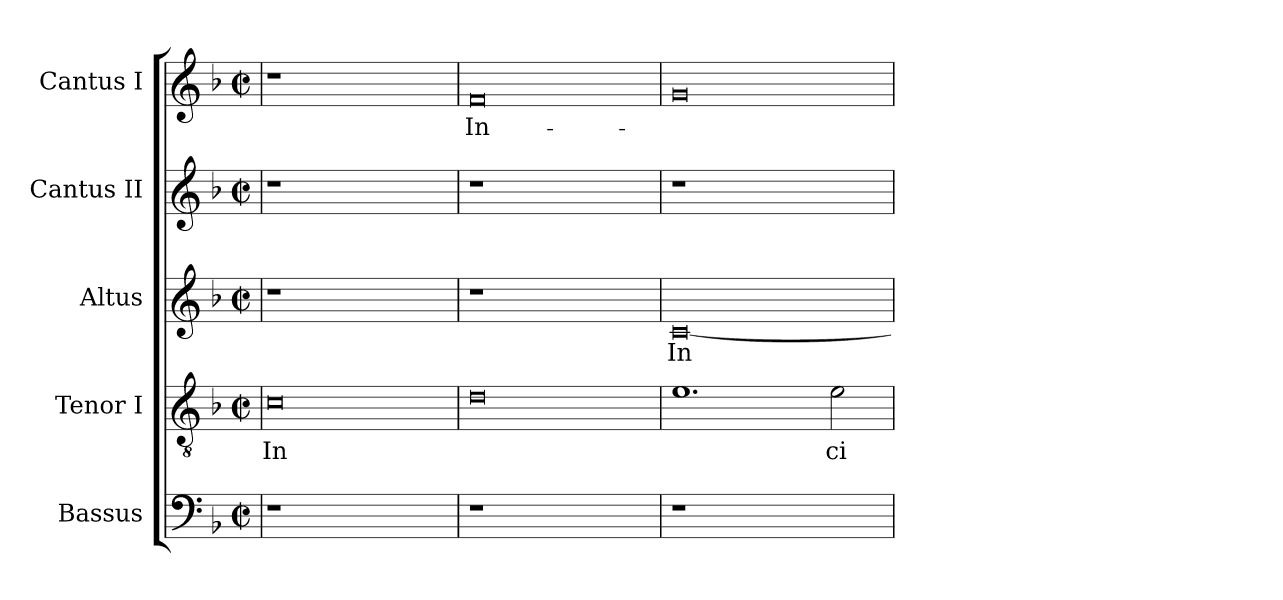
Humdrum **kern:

**kern	**kern	**text	**kern	**text	**kern	**kern	**text
*part5	*part4	*part4	*part3	*part3	*part2	*part1	*part1
*staff5	*staff4	*staff4	*staff3	*staff3	*staff2	*staff1	*staff1
*I"Bassus	*I"Tenor I	*	*I"Altus	*	*I"Cantus II	*I"Cantus I	*
!!LO:PB:g=z
*stria5	*stria5	*	*stria5	*	*stria5	*stria5	*
*clefF4	*clefGv2	*	*clefG2	*	*clefG2	*clefG2	*
*k[b-]	*k[b-]	*	*k[b-]	*	*k[b-]	*k[b-]	*
*F:	*F:	*	*F:	*	*F:	*F:	*
*M2/2	*M2/2	*	*M2/2	*	*M2/2	*M2/2	*
*met(c|)	*met(c|)	*	*met(c|)	*	*met(c|)	*met(c|)	*
=1	=1	=1!	=1	=1!	=1	=1!	=1!
!	!	!LO:LY:b:cj	!	!	!	!	!
1r	0c	In	1r	.	1r	1r	.
1ryy	.	.	1ryy	.	1ryy	1ryy	.
=2	=2	=2	=2	=2	=2	=2	=2
!	!	!	!	!	!	!	!LO:LY:b:cj
1r	0d	.	1r	.	1r	0f	In-
1ryy	.	.	1ryy	.	1ryy	.	.
=3	=3	=3	=3	=3	=3	=3	=3
!	!	!	!	!LO:LY:b:cj	!	!	!
1r	1.e	.	[<0c	In	1r	0g	.
1ryy	.	.	.	.	1ryy	.	.
!	!	!LO:LY:b:cj	!	!	!	!	!
.	2e\	ci	.	.	.	.	.
=	=	=	=	=	=	=	=
*-	*-	*-	*-	*-	*-	*-	*-
